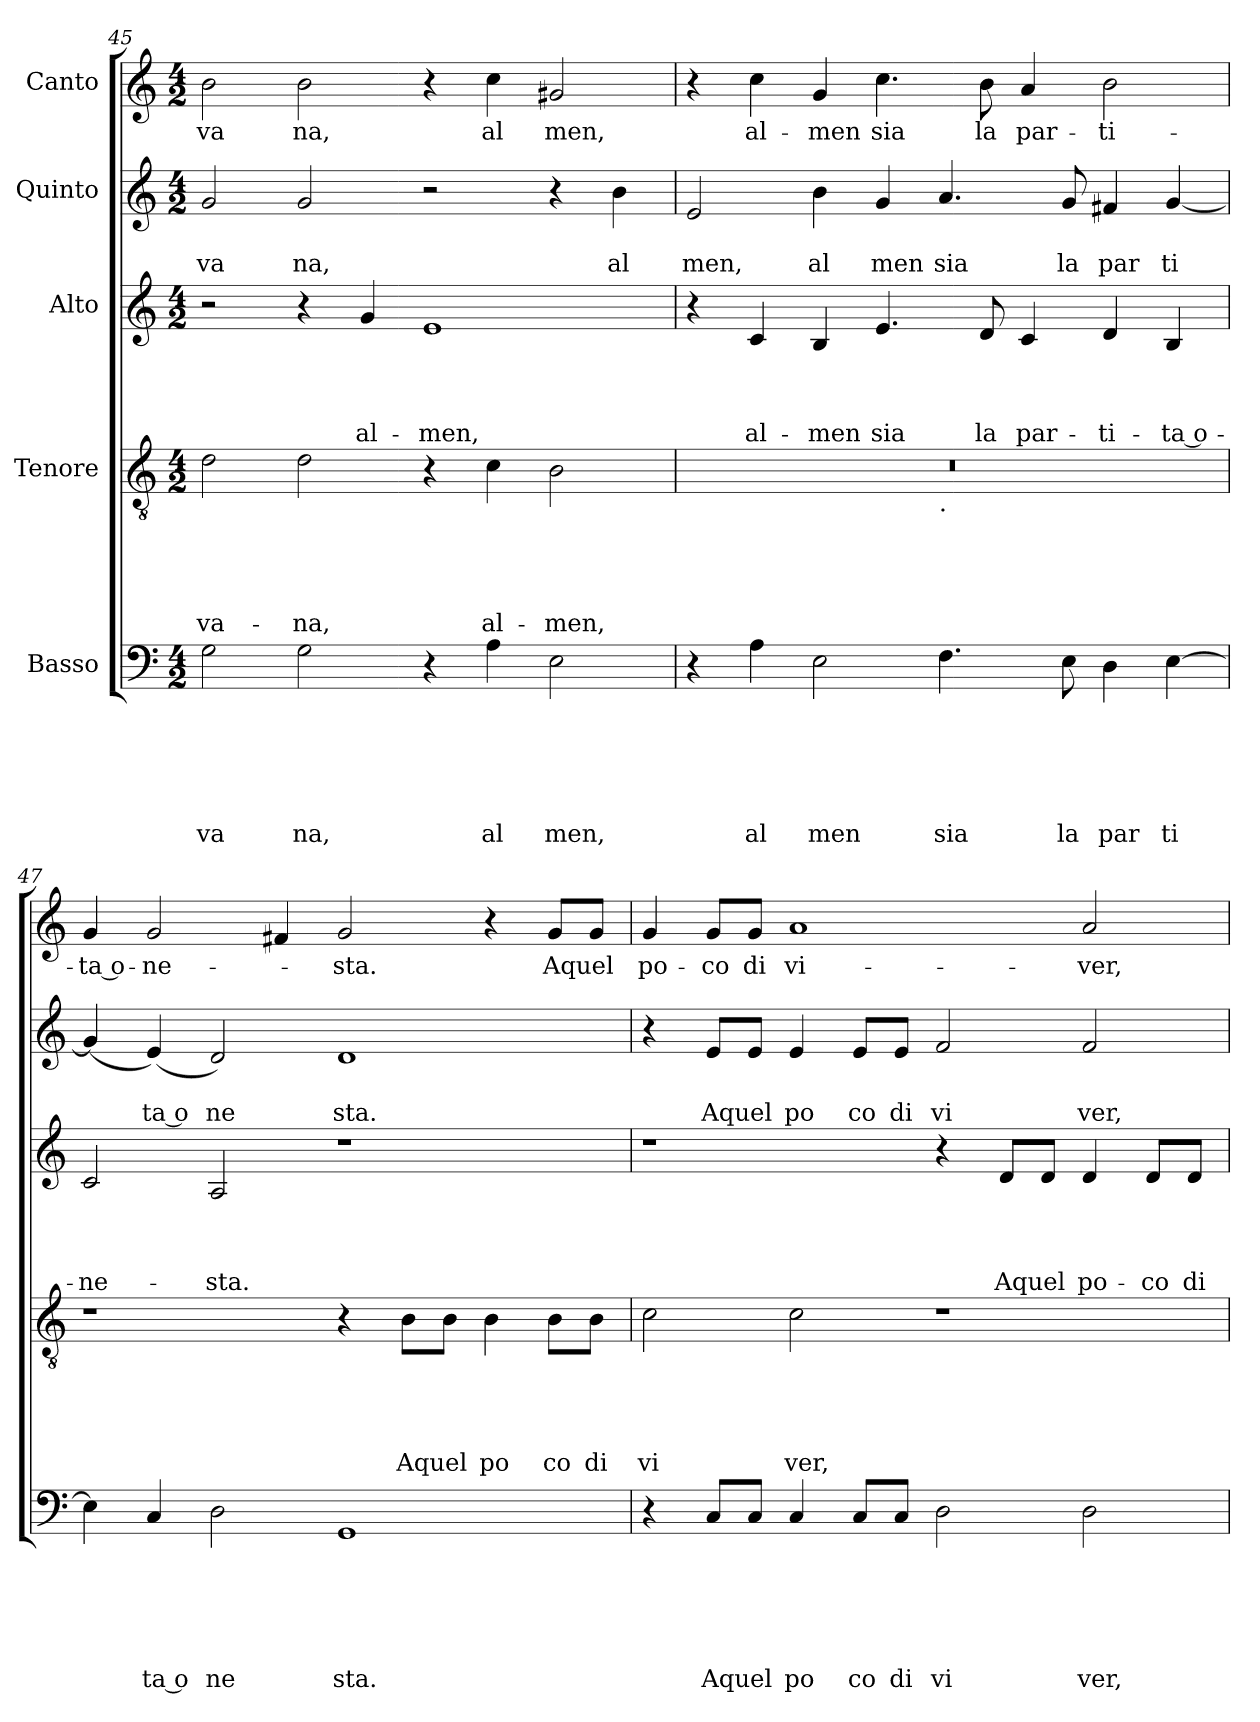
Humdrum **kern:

**kern	**text	**text	**text	**text	**text	**text	**kern	**text	**text	**text	**text	**text	**kern	**text	**text	**text	**text	**kern	**text	**text	**kern	**text
*part5	*part5	*part5	*part5	*part5	*part5	*part5	*part4	*part4	*part4	*part4	*part4	*part4	*part3	*part3	*part3	*part3	*part3	*part2	*part2	*part2	*part1	*part1
*staff5	*staff5	*staff5	*staff5	*staff5	*staff5	*staff5	*staff4	*staff4	*staff4	*staff4	*staff4	*staff4	*staff3	*staff3	*staff3	*staff3	*staff3	*staff2	*staff2	*staff2	*staff1	*staff1
*I"Basso	*	*	*	*	*	*	*I"Tenore	*	*	*	*	*	*I"Alto	*	*	*	*	*I"Quinto	*	*	*I"Canto	*
*clefF4	*	*	*	*	*	*	*clefGv2	*	*	*	*	*	*clefG2	*	*	*	*	*clefG2	*	*	*clefG2	*
*k[]	*	*	*	*	*	*	*k[]	*	*	*	*	*	*k[]	*	*	*	*	*k[]	*	*	*k[]	*
*C:	*	*	*	*	*	*	*C:	*	*	*	*	*	*C:	*	*	*	*	*C:	*	*	*C:	*
*M4/2	*	*	*	*	*	*	*M4/2	*	*	*	*	*	*M4/2	*	*	*	*	*M4/2	*	*	*M4/2	*
=45	=45	=45	=45	=45	=45	=45	=45	=45	=45	=45	=45	=45	=45	=45	=45	=45	=45	=45	=45	=45	=45	=45
!	!	!	!	!	!	!LO:LY:b	!	!	!	!	!	!LO:LY:b	!	!	!	!	!	!	!	!LO:LY:b	!	!LO:LY:b
2G\	.	.	.	.	.	va	2d\	.	.	.	.	va-	2r	.	.	.	.	2g/	.	va	2b\	va
!	!	!	!	!	!	!LO:LY:b	!	!	!	!	!	!LO:LY:b	!	!	!	!	!	!	!	!LO:LY:b	!	!LO:LY:b
2G\	.	.	.	.	.	na,	2d\	.	.	.	.	-na,	4r	.	.	.	.	2g/	.	na,	2b\	na,
!	!	!	!	!	!	!	!	!	!	!	!	!	!	!	!	!	!LO:LY:b	!	!	!	!	!
.	.	.	.	.	.	.	.	.	.	.	.	.	4g/	.	.	.	al-	.	.	.	.	.
!	!	!	!	!	!	!	!	!	!	!	!	!	!	!	!	!	!LO:LY:b	!	!	!	!	!
4r	.	.	.	.	.	.	4r	.	.	.	.	.	1e	.	.	.	-men,	2r	.	.	4r	.
!	!	!	!	!	!	!LO:LY:b	!	!	!	!	!	!LO:LY:b	!	!	!	!	!	!	!	!	!	!LO:LY:b
4A\	.	.	.	.	.	al	4c\	.	.	.	.	al-	.	.	.	.	.	.	.	.	4cc\	al
!	!	!	!	!	!	!LO:LY:b	!	!	!	!	!	!LO:LY:b	!	!	!	!	!	!	!	!	!	!LO:LY:b
2E\	.	.	.	.	.	men,	2B\	.	.	.	.	-men,	.	.	.	.	.	4r	.	.	2g#X/	men,
!	!	!	!	!	!	!	!	!	!	!	!	!	!	!	!	!	!	!	!	!LO:LY:b	!	!
.	.	.	.	.	.	.	.	.	.	.	.	.	.	.	.	.	.	4b\	.	al	.	.
!!LO:PB:g=z
=46	=46	=46	=46	=46	=46	=46	=46	=46	=46	=46	=46	=46	=46	=46	=46	=46	=46	=46	=46	=46	=46	=46
!	!	!	!	!	!	!	!	!	!	!	!	!	!	!	!	!	!	!	!	!LO:LY:b	!	!
*	*	*	*	*	*	*	*^	*	*	*	*	*	*	*	*	*	*	*	*	*	*	*
4r	.	.	.	.	.	.	0r	1ryy	.	.	.	.	.	4r	.	.	.	.	2e/	.	men,	4r	.
!	!	!	!	!	!	!LO:LY:b	!	!	!	!	!	!	!	!	!	!	!	!LO:LY:b	!	!	!	!	!LO:LY:b
4A\	.	.	.	.	.	al	.	.	.	.	.	.	.	4c/	.	.	.	al-	.	.	.	4cc\	al-
!	!	!	!	!	!	!LO:LY:b	!	!	!	!	!	!	!	!	!	!	!	!LO:LY:b	!	!	!LO:LY:b	!	!LO:LY:b
2E\	.	.	.	.	.	men	.	.	.	.	.	.	.	4B/	.	.	.	-men	4b\	.	al	4g/	-men
!	!	!	!	!	!	!	!	!	!	!	!	!	!	!	!	!	!	!LO:LY:b	!	!	!LO:LY:b	!	!LO:LY:b
.	.	.	.	.	.	.	.	.	.	.	.	.	.	4.e/	.	.	.	sia	4g/	.	men	4.cc\	sia
!	!	!	!	!	!	!	!	!LO:TX:b:t=.	!	!	!	!	!	!	!	!	!	!	!	!	!	!	!
!	!	!	!	!	!	!LO:LY:b	!	!	!	!	!	!	!	!	!	!	!	!	!	!	!LO:LY:b	!	!
4.F\	.	.	.	.	.	sia	.	1ryy	.	.	.	.	.	.	.	.	.	.	4.a/	.	sia	.	.
!	!	!	!	!	!	!	!	!	!	!	!	!	!	!	!	!	!	!LO:LY:b	!	!	!	!	!LO:LY:b
.	.	.	.	.	.	.	.	.	.	.	.	.	.	8d/	.	.	.	la	.	.	.	8b\	la
!	!	!	!	!	!	!	!	!	!	!	!	!	!	!	!	!	!	!LO:LY:b	!	!	!	!	!LO:LY:b
.	.	.	.	.	.	.	.	.	.	.	.	.	.	4c/	.	.	.	par-	.	.	.	4a/	par-
!	!	!	!	!	!	!LO:LY:b	!	!	!	!	!	!	!	!	!	!	!	!	!	!	!LO:LY:b	!	!
8E\	.	.	.	.	.	la	.	.	.	.	.	.	.	.	.	.	.	.	8g/	.	la	.	.
!	!	!	!	!	!	!LO:LY:b	!	!	!	!	!	!	!	!	!	!	!	!LO:LY:b	!	!	!LO:LY:b	!	!LO:LY:b
4D\	.	.	.	.	.	par	.	.	.	.	.	.	.	4d/	.	.	.	-ti-	4f#X/	.	par	2b\	-ti-
!	!	!	!	!	!	!LO:LY:b	!	!	!	!	!	!	!	!	!	!	!	!LO:LY:b:rj	!	!	!LO:LY:b	!	!
[>4E\	.	.	.	.	.	ti	.	.	.	.	.	.	.	4B/	.	.	.	-ta o-	[<4g/	.	ti	.	.
=47	=47	=47	=47	=47	=47	=47	=47	=47	=47	=47	=47	=47	=47	=47	=47	=47	=47	=47	=47	=47	=47	=47	=47
!	!	!	!	!	!	!	!	!	!	!	!	!	!	!	!	!	!	!LO:LY:b	!	!	!	!	!LO:LY:b:rj
*	*	*	*	*	*	*	*v	*v	*	*	*	*	*	*	*	*	*	*	*	*	*	*	*
4E\]	.	.	.	.	.	.	1r	.	.	.	.	.	2c/	.	.	.	-ne-	(4g/]	.	.	4g/	-ta o-
!	!	!	!	!	!	!LO:LY:b:rj	!	!	!	!	!	!	!	!	!	!	!	!	!	!LO:LY:b:rj	!	!LO:LY:b
4C/	.	.	.	.	.	ta o	.	.	.	.	.	.	.	.	.	.	.	(<4e/)	.	ta o	2g/	-ne-
!	!	!	!	!	!	!LO:LY:b	!	!	!	!	!	!	!	!	!	!	!LO:LY:b	!	!	!LO:LY:b	!	!
2D\	.	.	.	.	.	ne	.	.	.	.	.	.	2A/	.	.	.	-sta.	2d/)	.	ne	.	.
.	.	.	.	.	.	.	.	.	.	.	.	.	.	.	.	.	.	.	.	.	4f#X/	.
!	!	!	!	!	!	!LO:LY:b	!	!	!	!	!	!	!	!	!	!	!	!	!	!LO:LY:b	!	!LO:LY:b
1GG	.	.	.	.	.	sta.	4r	.	.	.	.	.	1r	.	.	.	.	1d	.	sta.	2g/	-sta.
!	!	!	!	!	!	!	!	!	!	!	!	!LO:LY:b	!	!	!	!	!	!	!	!	!	!
.	.	.	.	.	.	.	8B\L	.	.	.	.	Aquel	.	.	.	.	.	.	.	.	.	.
.	.	.	.	.	.	.	8B\J	.	.	.	.	.	.	.	.	.	.	.	.	.	.	.
!	!	!	!	!	!	!	!	!	!	!	!	!LO:LY:b	!	!	!	!	!	!	!	!	!	!
.	.	.	.	.	.	.	4B\	.	.	.	.	po	.	.	.	.	.	.	.	.	4r	.
!	!	!	!	!	!	!	!	!	!	!	!	!LO:LY:b	!	!	!	!	!	!	!	!	!	!LO:LY:b
.	.	.	.	.	.	.	8B\L	.	.	.	.	co	.	.	.	.	.	.	.	.	8g/L	Aquel
!	!	!	!	!	!	!	!	!	!	!	!	!LO:LY:b	!	!	!	!	!	!	!	!	!	!
.	.	.	.	.	.	.	8B\J	.	.	.	.	di	.	.	.	.	.	.	.	.	8g/J	.
=48	=48	=48	=48	=48	=48	=48	=48	=48	=48	=48	=48	=48	=48	=48	=48	=48	=48	=48	=48	=48	=48	=48
!	!	!	!	!	!	!	!	!	!	!	!	!LO:LY:b	!	!	!	!	!	!	!	!	!	!LO:LY:b
4r	.	.	.	.	.	.	2c\	.	.	.	.	vi	1r	.	.	.	.	4r	.	.	4g/	po-
!	!	!	!	!	!	!LO:LY:b	!	!	!	!	!	!	!	!	!	!	!	!	!	!LO:LY:b	!	!LO:LY:b
8C/L	.	.	.	.	.	Aquel	.	.	.	.	.	.	.	.	.	.	.	8e/L	.	Aquel	8g/L	-co
!	!	!	!	!	!	!	!	!	!	!	!	!	!	!	!	!	!	!	!	!	!	!LO:LY:b
8C/J	.	.	.	.	.	.	.	.	.	.	.	.	.	.	.	.	.	8e/J	.	.	8g/J	di
!	!	!	!	!	!	!LO:LY:b	!	!	!	!	!	!LO:LY:b	!	!	!	!	!	!	!	!LO:LY:b	!	!LO:LY:b
4C/	.	.	.	.	.	po	2c\	.	.	.	.	ver,	.	.	.	.	.	4e/	.	po	1a	vi-
!	!	!	!	!	!	!LO:LY:b	!	!	!	!	!	!	!	!	!	!	!	!	!	!LO:LY:b	!	!
8C/L	.	.	.	.	.	co	.	.	.	.	.	.	.	.	.	.	.	8e/L	.	co	.	.
!	!	!	!	!	!	!LO:LY:b	!	!	!	!	!	!	!	!	!	!	!	!	!	!LO:LY:b	!	!
8C/J	.	.	.	.	.	di	.	.	.	.	.	.	.	.	.	.	.	8e/J	.	di	.	.
!	!	!	!	!	!	!LO:LY:b	!	!	!	!	!	!	!	!	!	!	!	!	!	!LO:LY:b	!	!
2D\	.	.	.	.	.	vi	1r	.	.	.	.	.	4r	.	.	.	.	2f/	.	vi	.	.
!	!	!	!	!	!	!	!	!	!	!	!	!	!	!	!	!	!LO:LY:b	!	!	!	!	!
.	.	.	.	.	.	.	.	.	.	.	.	.	8d/L	.	.	.	Aquel	.	.	.	.	.
.	.	.	.	.	.	.	.	.	.	.	.	.	8d/J	.	.	.	.	.	.	.	.	.
!	!	!	!	!	!	!LO:LY:b	!	!	!	!	!	!	!	!	!	!	!LO:LY:b	!	!	!LO:LY:b	!	!LO:LY:b
2D\	.	.	.	.	.	ver,	.	.	.	.	.	.	4d/	.	.	.	po-	2f/	.	ver,	2a/	-ver,
!	!	!	!	!	!	!	!	!	!	!	!	!	!	!	!	!	!LO:LY:b	!	!	!	!	!
.	.	.	.	.	.	.	.	.	.	.	.	.	8d/L	.	.	.	-co	.	.	.	.	.
!	!	!	!	!	!	!	!	!	!	!	!	!	!	!	!	!	!LO:LY:b	!	!	!	!	!
.	.	.	.	.	.	.	.	.	.	.	.	.	8d/J	.	.	.	di	.	.	.	.	.
=	=	=	=	=	=	=	=	=	=	=	=	=	=	=	=	=	=	=	=	=	=	=
*-	*-	*-	*-	*-	*-	*-	*-	*-	*-	*-	*-	*-	*-	*-	*-	*-	*-	*-	*-	*-	*-	*-
